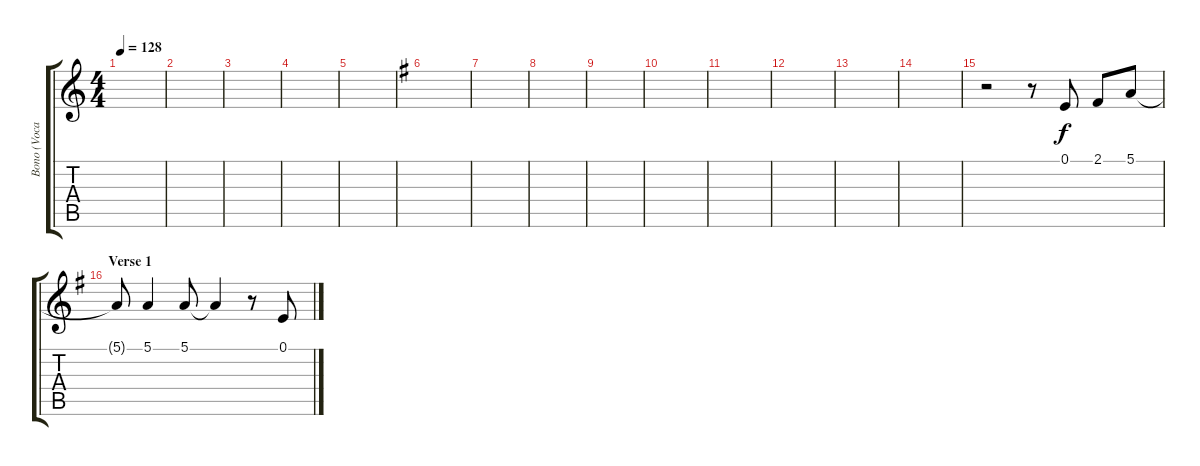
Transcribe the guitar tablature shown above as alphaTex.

\track ("Bono (Vocal Double)" "Bono (Voca") {instrument violin}
\staff {score tabs}
\tuning (E4 B3 G3 D3 A2 E2) {hide}
\ts (4 4)
\tempo 128
\clef g2
\ks c
|
|
|
|
|
\ks g
|
|
|
|
|
|
|
|
|
r.2 r.8 0.1.8 2.1.8 5.1.8 |
\section ("" "Verse 1")
5.1{t}.8 5.1.4 5.1.8 5.1{t}.4 r.8 0.1.8
